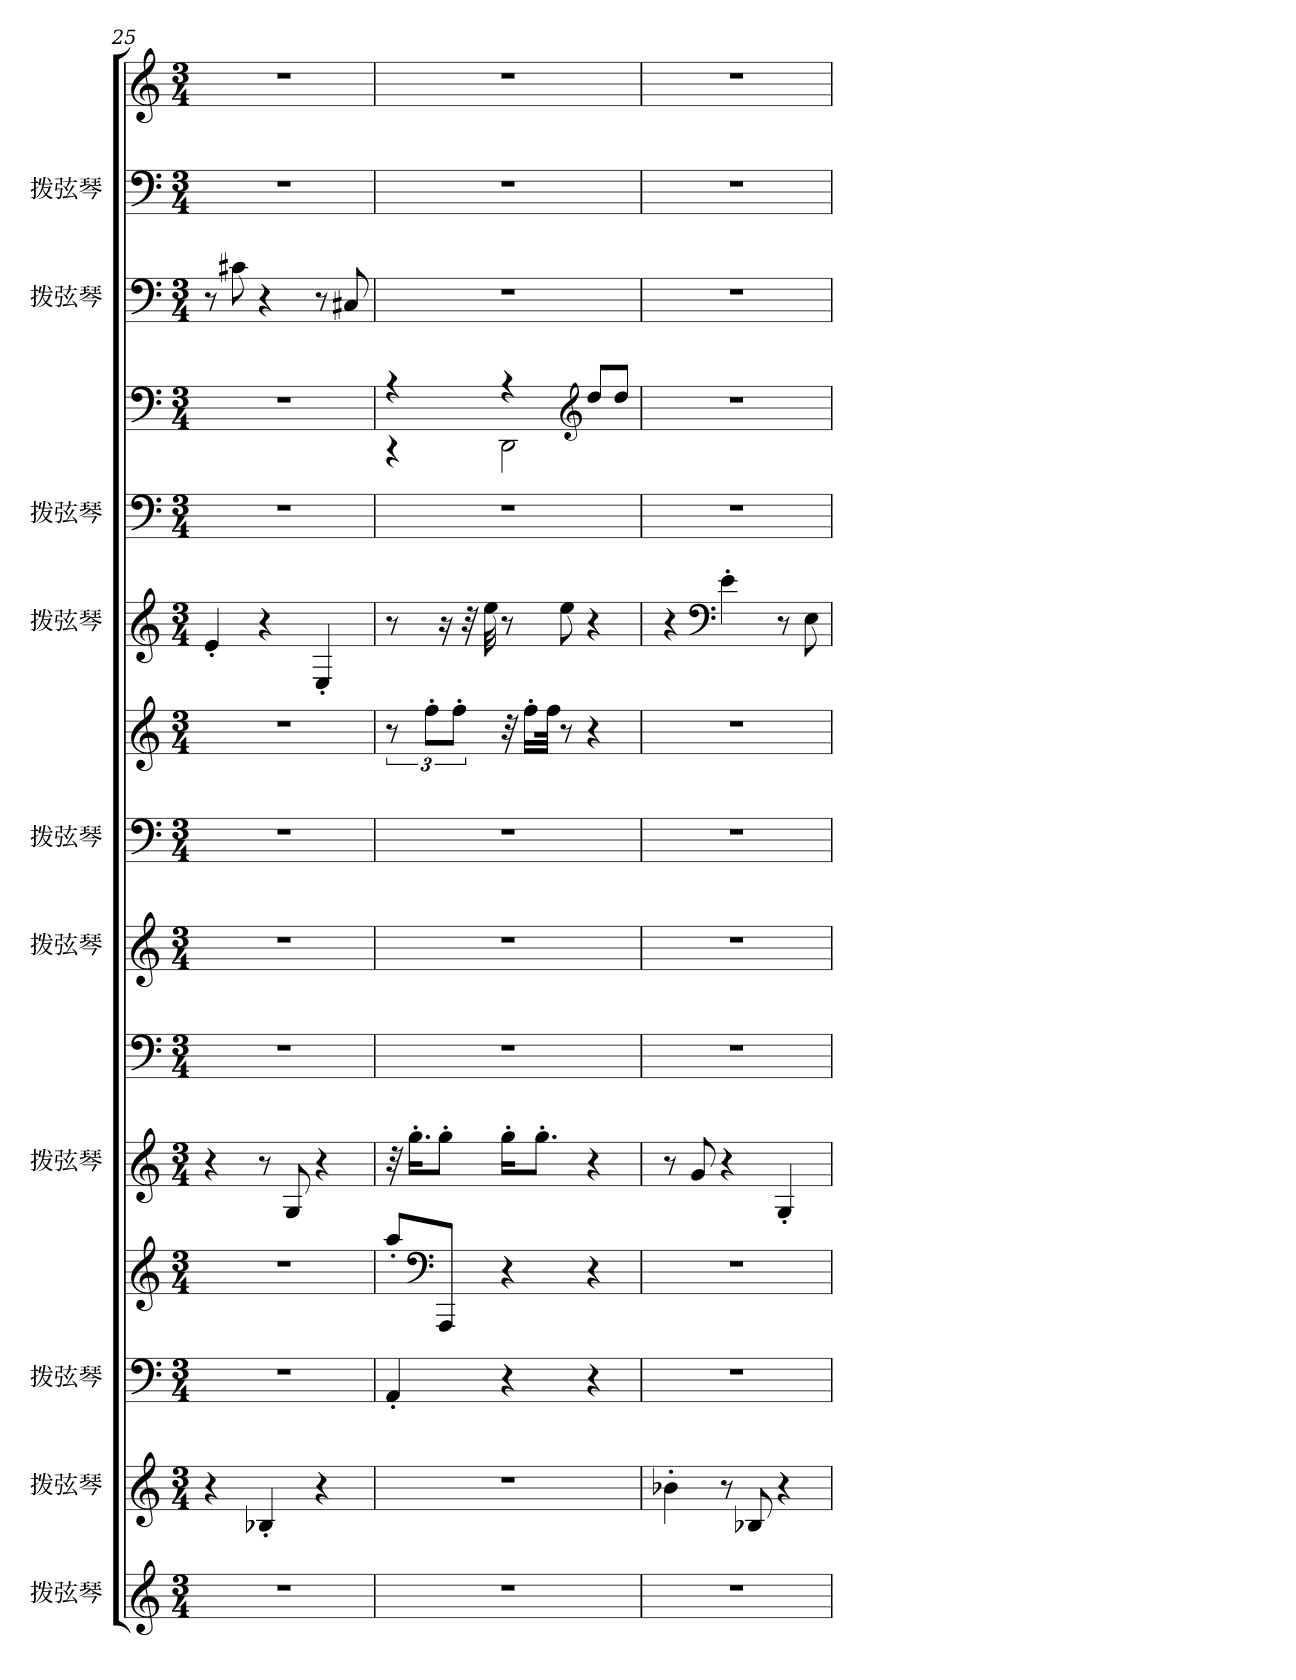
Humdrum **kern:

**kern	**kern	**kern	**kern	**kern	**kern	**kern	**kern	**kern	**kern	**kern	**kern	**kern	**kern	**kern
*part10	*part9	*part8	*part8	*part7	*part7	*part6	*part5	*part5	*part4	*part3	*part3	*part2	*part1	*part1
*staff15	*staff14	*staff13	*staff12	*staff11	*staff10	*staff9	*staff8	*staff7	*staff6	*staff5	*staff4	*staff3	*staff2	*staff1
*I"拨弦琴	*I"拨弦琴	*I"拨弦琴	*	*I"拨弦琴	*	*I"拨弦琴	*I"拨弦琴	*	*I"拨弦琴	*I"拨弦琴	*	*I"拨弦琴	*I"拨弦琴	*
*clefG2	*clefG2	*clefF4	*clefG2	*clefG2	*clefF4	*clefG2	*clefF4	*clefG2	*clefG2	*clefF4	*clefF4	*clefF4	*clefF4	*clefG2
*k[]	*k[]	*k[]	*k[]	*k[]	*k[]	*k[]	*k[]	*k[]	*k[]	*k[]	*k[]	*k[]	*k[]	*k[]
*M3/4	*M3/4	*M3/4	*M3/4	*M3/4	*M3/4	*M3/4	*M3/4	*M3/4	*M3/4	*M3/4	*M3/4	*M3/4	*M3/4	*M3/4
=25	=25	=25	=25	=25	=25	=25	=25	=25	=25	=25	=25	=25	=25	=25
2.r	4r	2.r	2.r	4r	2.r	2.r	2.r	2.r	4e'/	2.r	2.r	8r	2.r	2.r
.	.	.	.	.	.	.	.	.	.	.	.	8c#X\	.	.
.	4B-X'/	.	.	8r	.	.	.	.	4r	.	.	4r	.	.
.	.	.	.	8G/	.	.	.	.	.	.	.	.	.	.
.	4r	.	.	4r	.	.	.	.	4E'/	.	.	8r	.	.
.	.	.	.	.	.	.	.	.	.	.	.	8C#X/	.	.
=26	=26	=26	=26	=26	=26	=26	=26	=26	=26	=26	=26	=26	=26	=26
*	*	*	*	*	*	*	*	*	*	*	*^	*	*	*
2.r	2.r	4AA'/	8aa'/L	32r	2.r	2.r	2.r	12r	8r	2.r	4r	4r	2.r	2.r	2.r
.	.	.	.	16.gg'\KL	.	.	.	.	.	.	.	.	.	.	.
.	.	.	.	.	.	.	.	12ff'\L	.	.	.	.	.	.	.
*	*	*	*clefF4	*	*	*	*	*	*	*	*	*	*	*	*
.	.	.	8AAA/J	8gg'\J	.	.	.	.	16r	.	.	.	.	.	.
.	.	.	.	.	.	.	.	12ff'\J	.	.	.	.	.	.	.
.	.	.	.	.	.	.	.	.	32r	.	.	.	.	.	.
.	.	.	.	.	.	.	.	.	32ee\	.	.	.	.	.	.
.	.	4r	4r	16gg'\KL	.	.	.	32r	8r	.	4r	2DD\	.	.	.
.	.	.	.	.	.	.	.	16ff'\LL	.	.	.	.	.	.	.
.	.	.	.	8.gg'\J	.	.	.	.	.	.	.	.	.	.	.
.	.	.	.	.	.	.	.	32ff\JJk	.	.	.	.	.	.	.
.	.	.	.	.	.	.	.	8r	8ee\	.	.	.	.	.	.
*	*	*	*	*	*	*	*	*	*	*	*clefG2	*	*	*	*
.	.	4r	4r	4r	.	.	.	4r	4r	.	8dd/L	.	.	.	.
.	.	.	.	.	.	.	.	.	.	.	8dd/J	.	.	.	.
*	*	*	*	*	*	*	*	*	*	*	*v	*v	*	*	*
=27	=27	=27	=27	=27	=27	=27	=27	=27	=27	=27	=27	=27	=27	=27
2.r	4b-X'\	2.r	2.r	8r	2.r	2.r	2.r	2.r	4r	2.r	2.r	2.r	2.r	2.r
.	.	.	.	8g/	.	.	.	.	.	.	.	.	.	.
*	*	*	*	*	*	*	*	*	*clefF4	*	*	*	*	*
.	8r	.	.	4r	.	.	.	.	4e'\	.	.	.	.	.
.	8B-X/	.	.	.	.	.	.	.	.	.	.	.	.	.
.	4r	.	.	4G'/	.	.	.	.	8r	.	.	.	.	.
.	.	.	.	.	.	.	.	.	8E\	.	.	.	.	.
=	=	=	=	=	=	=	=	=	=	=	=	=	=	=
*-	*-	*-	*-	*-	*-	*-	*-	*-	*-	*-	*-	*-	*-	*-
